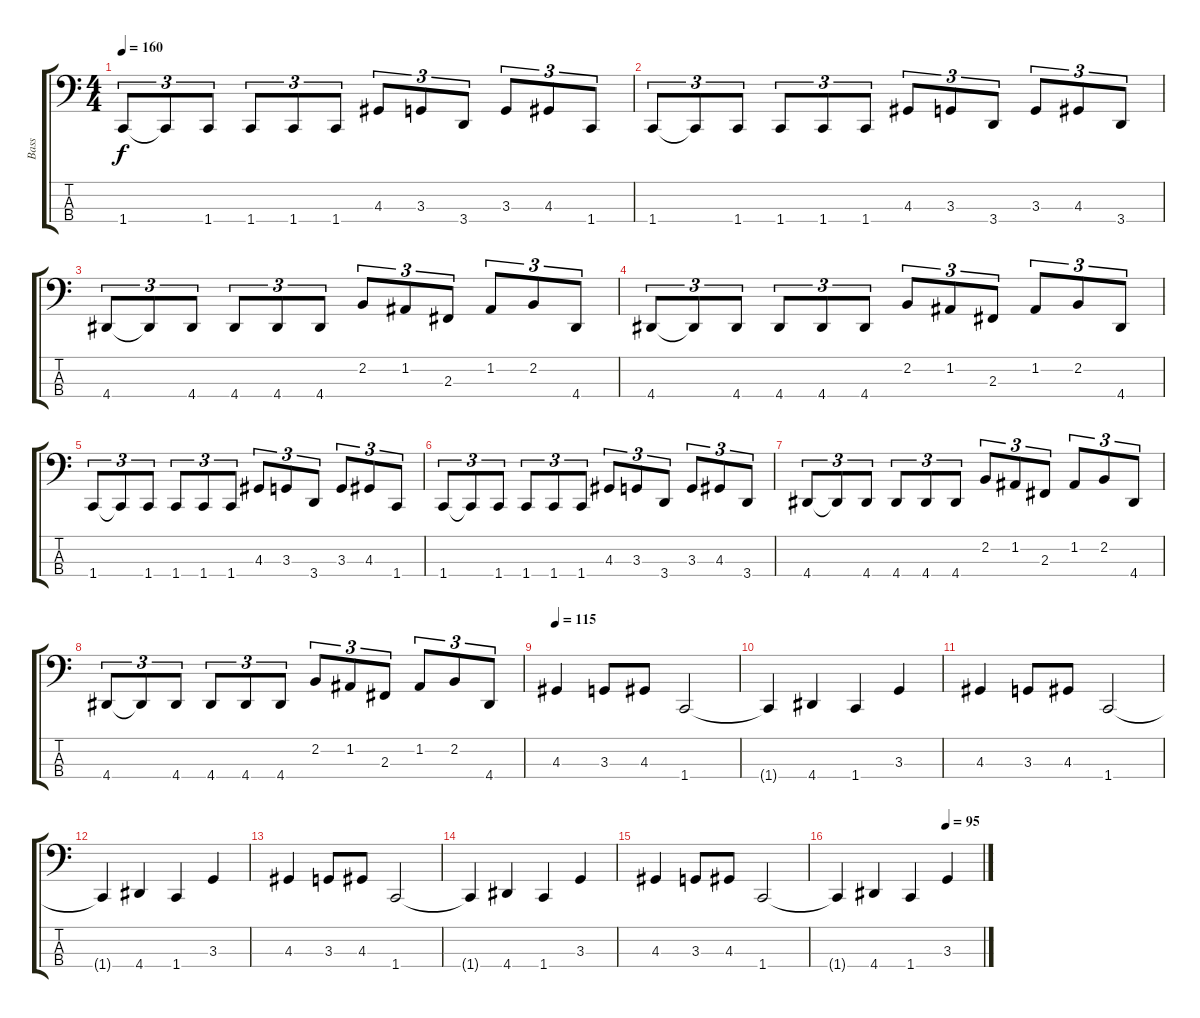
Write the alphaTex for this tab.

\track ("Bass" "Bass") {instrument electricbasspick}
\staff {score tabs}
\tuning (D2 A1 E1 B0) {hide}
\ts (4 4)
\tempo 160
\clef f4
\ks c
1.4.8{tu (3 2) dy f} 1.4{t}.8{tu (3 2)} 1.4.8{tu (3 2)} 1.4.8{tu (3 2)} 1.4.8{tu (3 2)} 1.4.8{tu (3 2)} 4.3.8{tu (3 2)} 3.3.8{tu (3 2)} 3.4.8{tu (3 2)} 3.3.8{tu (3 2)} 4.3.8{tu (3 2)} 1.4.8{tu (3 2)} |
1.4.8{tu (3 2)} 1.4{t}.8{tu (3 2)} 1.4.8{tu (3 2)} 1.4.8{tu (3 2)} 1.4.8{tu (3 2)} 1.4.8{tu (3 2)} 4.3.8{tu (3 2)} 3.3.8{tu (3 2)} 3.4.8{tu (3 2)} 3.3.8{tu (3 2)} 4.3.8{tu (3 2)} 3.4.8{tu (3 2)} |
4.4.8{tu (3 2)} 4.4{t}.8{tu (3 2)} 4.4.8{tu (3 2)} 4.4.8{tu (3 2)} 4.4.8{tu (3 2)} 4.4.8{tu (3 2)} 2.2.8{tu (3 2)} 1.2.8{tu (3 2)} 2.3.8{tu (3 2)} 1.2.8{tu (3 2)} 2.2.8{tu (3 2)} 4.4.8{tu (3 2)} |
4.4.8{tu (3 2)} 4.4{t}.8{tu (3 2)} 4.4.8{tu (3 2)} 4.4.8{tu (3 2)} 4.4.8{tu (3 2)} 4.4.8{tu (3 2)} 2.2.8{tu (3 2)} 1.2.8{tu (3 2)} 2.3.8{tu (3 2)} 1.2.8{tu (3 2)} 2.2.8{tu (3 2)} 4.4.8{tu (3 2)} |
1.4.8{tu (3 2)} 1.4{t}.8{tu (3 2)} 1.4.8{tu (3 2)} 1.4.8{tu (3 2)} 1.4.8{tu (3 2)} 1.4.8{tu (3 2)} 4.3.8{tu (3 2)} 3.3.8{tu (3 2)} 3.4.8{tu (3 2)} 3.3.8{tu (3 2)} 4.3.8{tu (3 2)} 1.4.8{tu (3 2)} |
1.4.8{tu (3 2)} 1.4{t}.8{tu (3 2)} 1.4.8{tu (3 2)} 1.4.8{tu (3 2)} 1.4.8{tu (3 2)} 1.4.8{tu (3 2)} 4.3.8{tu (3 2)} 3.3.8{tu (3 2)} 3.4.8{tu (3 2)} 3.3.8{tu (3 2)} 4.3.8{tu (3 2)} 3.4.8{tu (3 2)} |
4.4.8{tu (3 2)} 4.4{t}.8{tu (3 2)} 4.4.8{tu (3 2)} 4.4.8{tu (3 2)} 4.4.8{tu (3 2)} 4.4.8{tu (3 2)} 2.2.8{tu (3 2)} 1.2.8{tu (3 2)} 2.3.8{tu (3 2)} 1.2.8{tu (3 2)} 2.2.8{tu (3 2)} 4.4.8{tu (3 2)} |
4.4.8{tu (3 2)} 4.4{t}.8{tu (3 2)} 4.4.8{tu (3 2)} 4.4.8{tu (3 2)} 4.4.8{tu (3 2)} 4.4.8{tu (3 2)} 2.2.8{tu (3 2)} 1.2.8{tu (3 2)} 2.3.8{tu (3 2)} 1.2.8{tu (3 2)} 2.2.8{tu (3 2)} 4.4.8{tu (3 2)} |
\tempo 115
4.3.4 3.3.8 4.3.8 1.4.2 |
1.4{t}.4 4.4.4 1.4.4 3.3.4 |
4.3.4 3.3.8 4.3.8 1.4.2 |
1.4{t}.4 4.4.4 1.4.4 3.3.4 |
4.3.4 3.3.8 4.3.8 1.4.2 |
1.4{t}.4 4.4.4 1.4.4 3.3.4 |
4.3.4 3.3.8 4.3.8 1.4.2 |
\tempo (95 0.75)
1.4{t}.4 4.4.4 1.4.4 3.3.4
